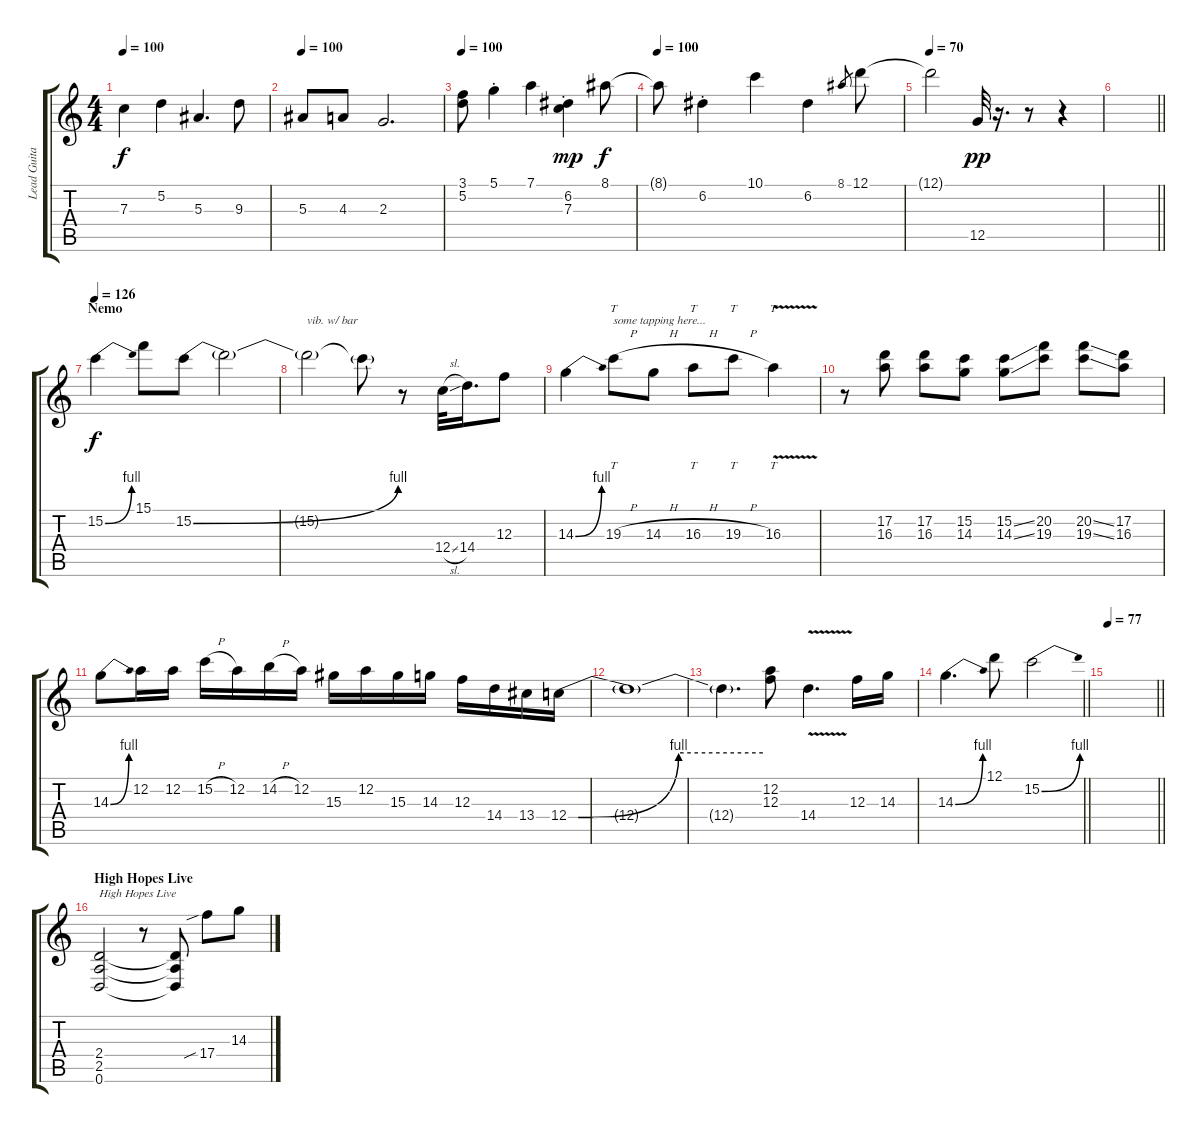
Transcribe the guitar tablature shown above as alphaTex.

\track ("Lead Guitar : Open D" "Lead Guita") {instrument overdrivenguitar}
\staff {score tabs}
\tuning (D4 A3 F3 C3 G2 D2) {hide}
\ts (4 4)
\tempo 100
\clef g2
\ks c
7.3.4{dy f} 5.2.4 5.3.4{d} 9.3.8 |
\tempo 100
5.3.8 4.3.8 2.3.2{d} |
\tempo 100
(3.1 5.2).8 5.1{st}.4 7.1.4 (6.2{st} 7.3{st}).4{dy mp} 8.1.8{dy f} |
\tempo 100
8.1{t}.8 6.2{st}.4 10.1.4 6.2.4 8.1.8{gr} 12.1.8 |
\tempo 70
12.1{t}.2 12.5.32{dy pp} r.16{d} r.8 r.4 |
\barLineRight lightlight
|
\section ("" "Nemo")
\tempo 126
15.2{be (bend 0 0 60 4)}.4{dy f volume 12} 15.1.8 15.2{be (bend 0 0 60 4)}.8 15.2{t}.2 |
15.2{t}.2{txt "vib. w/ bar"} 15.2{t}.8 r.8 12.4{sl}.32 14.4.16{d} 12.3.8 |
14.3{be (bend 0 0 60 4)}.4 19.3{h}.8{tt txt "some tapping here..."} 14.3{h}.8 16.3{h}.8{tt} 19.3{h}.8{tt} 16.3{v}.4{tt} |
r.8 (17.2 16.3).8 (17.2 16.3).8 (15.2 14.3).8 (15.2{ss} 14.3{ss}).8 (20.2 19.3).8 (20.2{ss} 19.3{ss}).8 (17.2 16.3).8 |
14.3{be (bend 0 0 60 4)}.8 12.2.16 12.2.16 15.2{h}.16 12.2.16 14.2{h}.16 12.2.16 15.3.16 12.2.16 15.3.16 14.3.16 12.3.16 14.4.16 13.4.16 12.4{be (custom 0 0 3 0 34 4 60 4)}.16 |
12.4{t}.1 |
12.4{t}.4{d} (12.2 12.3).8 14.4{v}.4{d} 12.3.16 14.3.16 |
\barLineRight lightlight
14.3{be (bend 0 0 60 4)}.4{d} 12.1.8 15.2{be (bend 0 0 60 4)}.2 |
\tempo 77
\barLineRight lightlight
|
\section ("" "High Hopes Live")
(2.4 2.5 0.6).2{txt "High Hopes Live" volume 16} r.8 (2.4{t} 2.5{t} 0.6{t}).8 17.4{sib}.8 14.3.8
